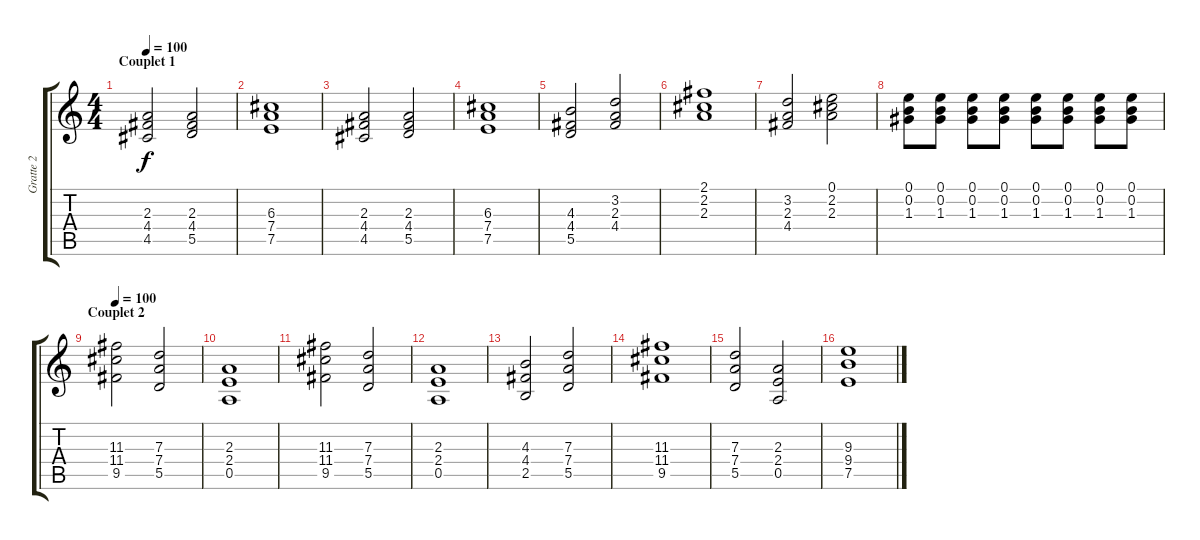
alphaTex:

\track ("Gratte 2" "Gratte 2") {instrument distortionguitar}
\staff {score tabs}
\tuning (E4 B3 G3 D3 A2 E2) {hide}
\ts (4 4)
\section ("" "Couplet 1")
\tempo 100
\tempo 90
\tempo 100
\clef g2
\ks c
(2.3 4.4 4.5).2{dy f instrument distortionguitar} (2.3 4.4 5.5).2 |
(6.3 7.4 7.5).1 |
(2.3 4.4 4.5).2 (2.3 4.4 5.5).2 |
(6.3 7.4 7.5).1 |
(4.3 4.4 5.5).2 (3.2 2.3 4.4).2 |
(2.1 2.2 2.3).1 |
(3.2 2.3 4.4).2 (0.1 2.2 2.3).2 |
(0.1 0.2 1.3).8 (0.1 0.2 1.3).8 (0.1 0.2 1.3).8 (0.1 0.2 1.3).8 (0.1 0.2 1.3).8 (0.1 0.2 1.3).8 (0.1 0.2 1.3).8 (0.1 0.2 1.3).8 |
\section ("" "Couplet 2")
\tempo 100
(11.3 11.4 9.5).2 (7.3 7.4 5.5).2 |
(2.3 2.4 0.5).1 |
(11.3 11.4 9.5).2 (7.3 7.4 5.5).2 |
(2.3 2.4 0.5).1 |
(4.3 4.4 2.5).2 (7.3 7.4 5.5).2 |
(11.3 11.4 9.5).1 |
(7.3 7.4 5.5).2 (2.3 2.4 0.5).2 |
(9.3 9.4 7.5).1
